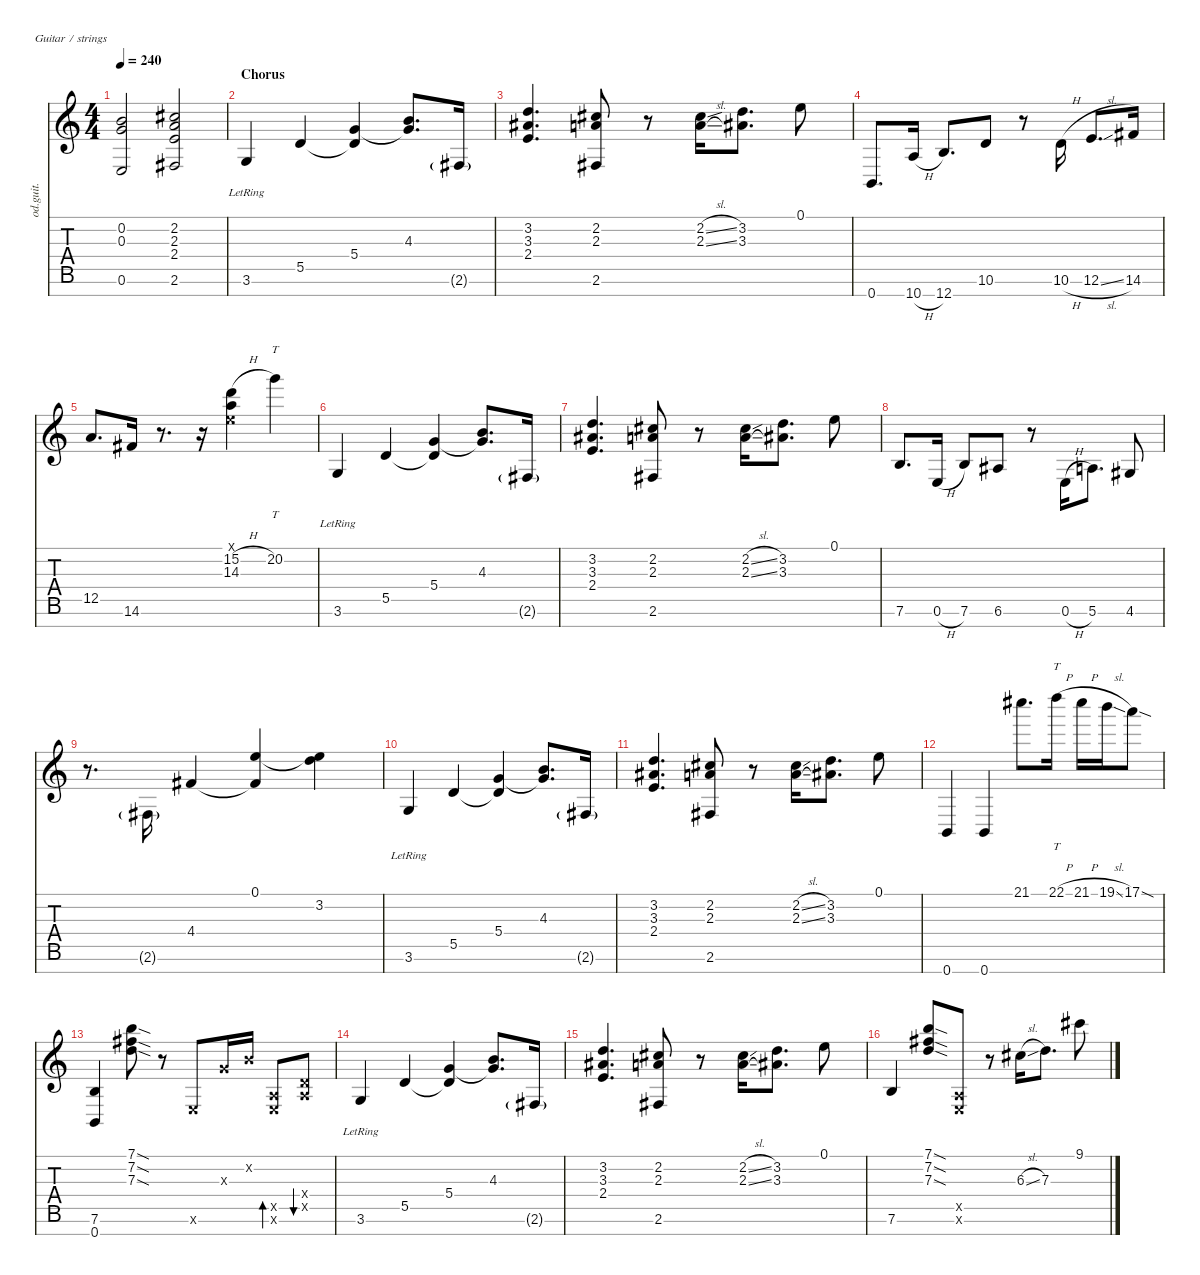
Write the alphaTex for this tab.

\defaultSystemsLayout 4
\hideDynamics
\bracketExtendMode nobrackets
\track ("Lead Guitar" "od.guit.") {instrument overdrivenguitar}
\staff {score tabs}
\tuning (E4 B3 G3 D3 A2 E2 B1)
\ts (4 4)
\tempo 240
\clef g2
\ks c
(0.2 0.3 0.6).2{dy mf beam Up} (2.2{acc #} 2.3 2.4 2.6{acc #}).2{beam Up} |
\section ("" "Chorus")
3.6{lr}.4{beam Up} 5.5.4{beam Up} (5.4 5.5{t}).4{beam Up} (4.3 5.4{t}).8{d beam Up} 2.6{g acc #}.16{dy f beam Up} |
(3.2 3.3{acc #} 2.4).4{d dy mf beam Up} (2.2{acc #} 2.3 2.6{acc #}).8{beam Up} r.8{beam Down} (2.2{sl acc #} 2.3{sl}).16{beam Down} (3.2 3.3{acc #}).8{d beam Down} 0.1.8{beam Down} |
0.7.8{d beam Up} 10.7{h}.16{beam Up} 12.7.8{d beam Up} 10.6.8{beam Up} r.8{beam Down} 10.6{h}.16{beam Up} 12.6{sl}.8{d beam Up} 14.6{acc #}.16{beam Up} |
12.5.8{d beam Up} 14.6{acc #}.16{beam Up} r.8{d beam Down} r.16{beam Down} (0.1{x} 15.2{h} 14.3).4{beam Down} 20.2.4{tt beam Down} |
3.6{lr}.4{beam Up} 5.5.4{beam Up} (5.4 5.5{t}).4{beam Up} (4.3 5.4{t}).8{d beam Up} 2.6{g acc #}.16{dy f beam Up} |
(3.2 3.3{acc #} 2.4).4{d dy mf beam Up} (2.2{acc #} 2.3 2.6{acc #}).8{beam Up} r.8{beam Down} (2.2{sl acc #} 2.3{sl}).16{beam Down} (3.2 3.3{acc #}).8{d beam Down} 0.1.8{beam Down} |
7.6.8{d beam Up} 0.6{h}.16{beam Up} 7.6.8{beam Up} 6.6{acc #}.8{beam Up} r.8{beam Down} 0.6{h}.16{beam Up} 5.6.8{d beam Up} 4.6{acc #}.8{beam Up} |
r.8{d beam Down} 2.6{g acc #}.16{dy f beam Up} 4.4{acc #}.4{dy mf beam Up} (0.1 4.4{t acc #}).4{beam Up} (0.1{t} 3.2).4{beam Down} |
3.6{lr}.4{beam Up} 5.5.4{beam Up} (5.4 5.5{t}).4{beam Up} (4.3 5.4{t}).8{d beam Up} 2.6{g acc #}.16{dy f beam Up} |
(3.2 3.3{acc #} 2.4).4{d dy mf beam Up} (2.2{acc #} 2.3 2.6{acc #}).8{beam Up} r.8{beam Down} (2.2{sl acc #} 2.3{sl}).16{beam Down} (3.2 3.3{acc #}).8{d beam Down} 0.1.8{beam Down} |
0.7.4{beam Up} 0.7.4{beam Up} 21.1{acc #}.8{d beam Down} 22.1{h}.16{tt beam Down} 21.1{h acc #}.16{beam Down} 19.1{sl}.16{beam Down} 17.1{sod}.8{beam Down} |
(7.6 0.7).4{beam Up} (7.1{sod} 7.2{sod acc #} 7.3{sod}).8{beam Down} r.8{beam Down} 0.6{x}.8{beam Up} 0.3{x}.16{beam Up} 0.2{x}.16{beam Up} (0.5{x} 0.6{x}).8{bd 60 beam Up} (0.4{x} 0.5{x}).8{bu 60 beam Up} |
3.6{lr}.4{beam Up} 5.5.4{beam Up} (5.4 5.5{t}).4{beam Up} (4.3 5.4{t}).8{d beam Up} 2.6{g acc #}.16{dy f beam Up} |
(3.2 3.3{acc #} 2.4).4{d dy mf beam Up} (2.2{acc #} 2.3 2.6{acc #}).8{beam Up} r.8{beam Down} (2.2{sl acc #} 2.3{sl}).16{beam Down} (3.2 3.3{acc #}).8{d beam Down} 0.1.8{beam Down} |
7.6.4{beam Up} (7.1{sod} 7.2{sod acc #} 7.3{sod}).8{beam Up} (0.5{x} 0.6{x}).8{beam Up} r.8{beam Down} 6.3{sl acc #}.16{beam Down} 7.3.8{d beam Down} 9.1{acc #}.8{beam Down}
